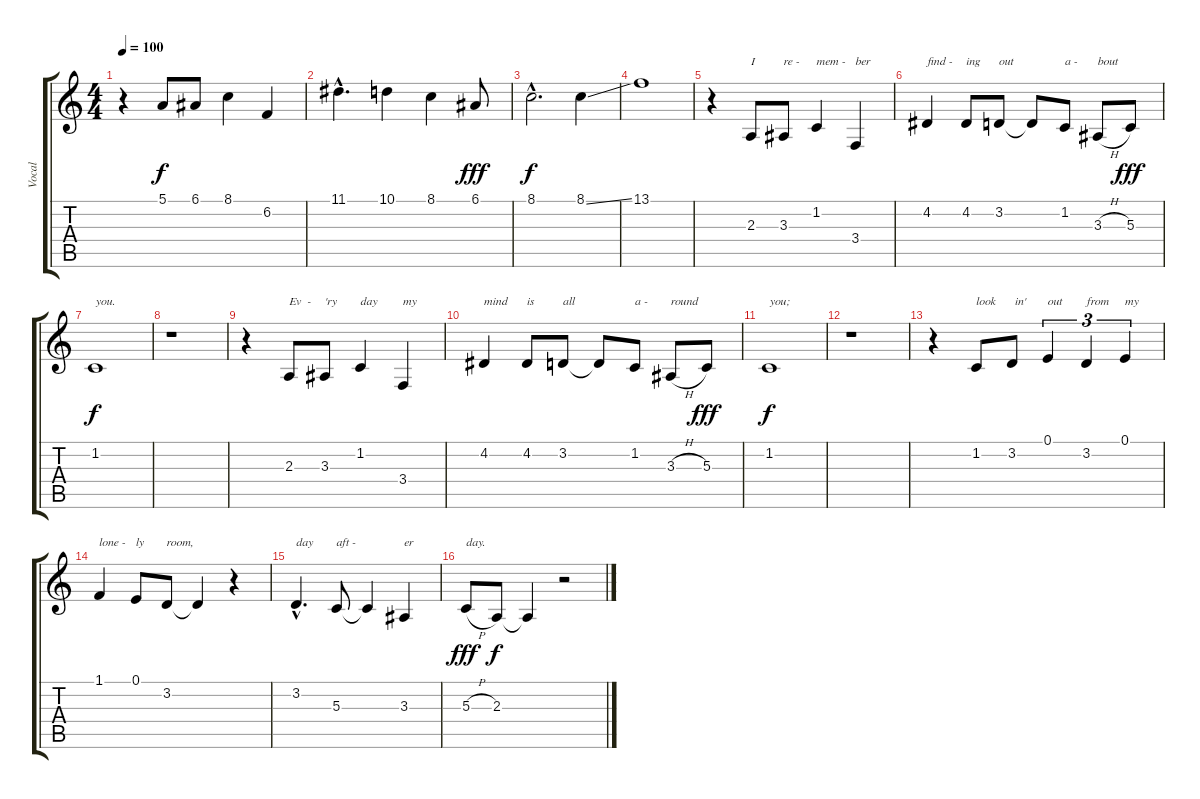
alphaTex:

\track ("Vocal" "Vocal") {instrument harmonica}
\staff {score tabs}
\tuning (E4 B3 G3 D3 A2 E2) {hide}
\ts (4 4)
\tempo 100
\clef g2
\ks c
r.4{dy f volume 16 instrument overdrivenguitar} 5.1.8{volume 16} 6.1.8 8.1.4 6.2.4 |
11.1{hac}.4{d} 10.1.4 8.1.4 6.1.8{dy fff} |
8.1{hac}.2{d dy f} 8.1{ss}.4 |
13.1.1 |
r.4{volume 13 instrument synthbrass2} 2.3.8{txt "I"} 3.3.8{txt "re -"} 1.2.4{txt "mem -"} 3.4.4{txt "ber"} |
4.2.4{txt "find -"} 4.2.8{txt "ing"} 3.2.8{txt "out"} 3.2{t}.8 1.2.8{txt "a -"} 3.3{h}.8{txt "bout"} 5.3.8{dy fff} |
1.2.1{txt "you." dy f} |
r.1 |
r.4 2.3.8{txt "Ev  -"} 3.3.8{txt "'ry"} 1.2.4{txt "day"} 3.4.4{txt "my"} |
4.2.4{txt "mind"} 4.2.8{txt "is"} 3.2.8{txt "all"} 3.2{t}.8 1.2.8{txt "a -"} 3.3{h}.8{txt "round"} 5.3.8{dy fff} |
1.2.1{txt "you;" dy f} |
r.1 |
r.4 1.2.8{txt "look"} 3.2.8{txt " in'"} 0.1.4{tu (3 2) txt "out"} 3.2.4{tu (3 2) txt "from"} 0.1.4{tu (3 2) txt "my"} |
1.1.4{txt "lone -"} 0.1.8{txt "ly"} 3.2.8{txt "room,"} 3.2{t}.4 r.4 |
3.2{hac}.4{d txt "day"} 5.3.8{txt "aft -"} 5.3{t}.4 3.3.4{txt "er"} |
5.3{h}.8{txt "day." dy fff} 2.3.8{dy f} 2.3{t}.4 r.2
